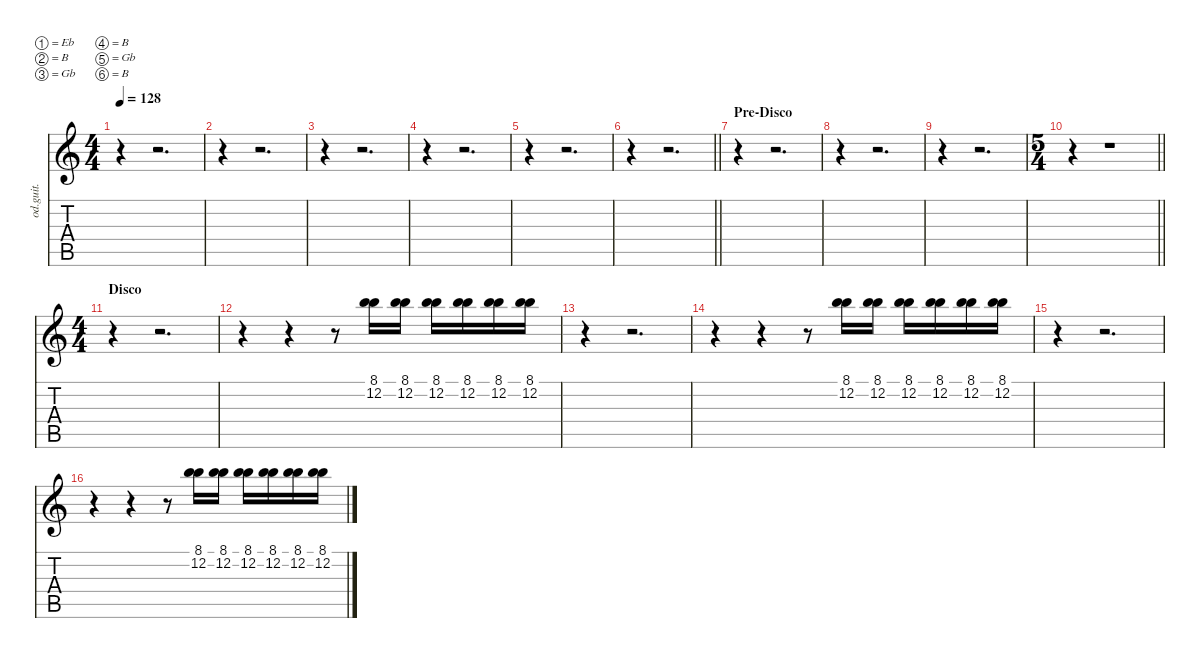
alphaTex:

\defaultSystemsLayout 4
\hideDynamics
\bracketExtendMode nobrackets
\otherSystemsTrackNameOrientation horizontal
\track ("Townsend" "od.guit.") {instrument overdrivenguitar}
\staff {score tabs}
\tuning (Eb4 B3 Gb3 B2 Gb2 B1)
\ts (4 4)
\tempo 128
\clef g2
\ks c
r.4{dy f beam Down} r.2{d beam Down} |
r.4{beam Down} r.2{d beam Down} |
r.4{beam Down} r.2{d beam Down} |
r.4{beam Down} r.2{d beam Down} |
r.4{beam Down} r.2{d beam Down} |
\barLineRight lightlight
r.4{beam Down} r.2{d beam Down} |
\section ("" "Pre-Disco")
r.4{beam Down} r.2{d beam Down} |
r.4{beam Down} r.2{d beam Down} |
r.4{beam Down} r.2{d beam Down} |
\ts (5 4)
\barLineRight lightlight
r.4{beam Down} r.1{beam Down} |
\ts (4 4)
\section ("" "Disco")
r.4{beam Down} r.2{d beam Down} |
r.4{beam Down} r.4{beam Down} r.8{beam Down} (8.1 12.2).16{beam Down} (8.1 12.2).16{beam Down} (8.1 12.2).16{beam Down} (8.1 12.2).16{beam Down} (8.1 12.2).16{beam Down} (8.1 12.2).16{beam Down} |
r.4{beam Down} r.2{d beam Down} |
r.4{beam Down} r.4{beam Down} r.8{beam Down} (8.1 12.2).16{beam Down} (8.1 12.2).16{beam Down} (8.1 12.2).16{beam Down} (8.1 12.2).16{beam Down} (8.1 12.2).16{beam Down} (8.1 12.2).16{beam Down} |
r.4{beam Down} r.2{d beam Down} |
r.4{beam Down} r.4{beam Down} r.8{beam Down} (8.1 12.2).16{beam Down} (8.1 12.2).16{beam Down} (8.1 12.2).16{beam Down} (8.1 12.2).16{beam Down} (8.1 12.2).16{beam Down} (8.1 12.2).16{beam Down}
